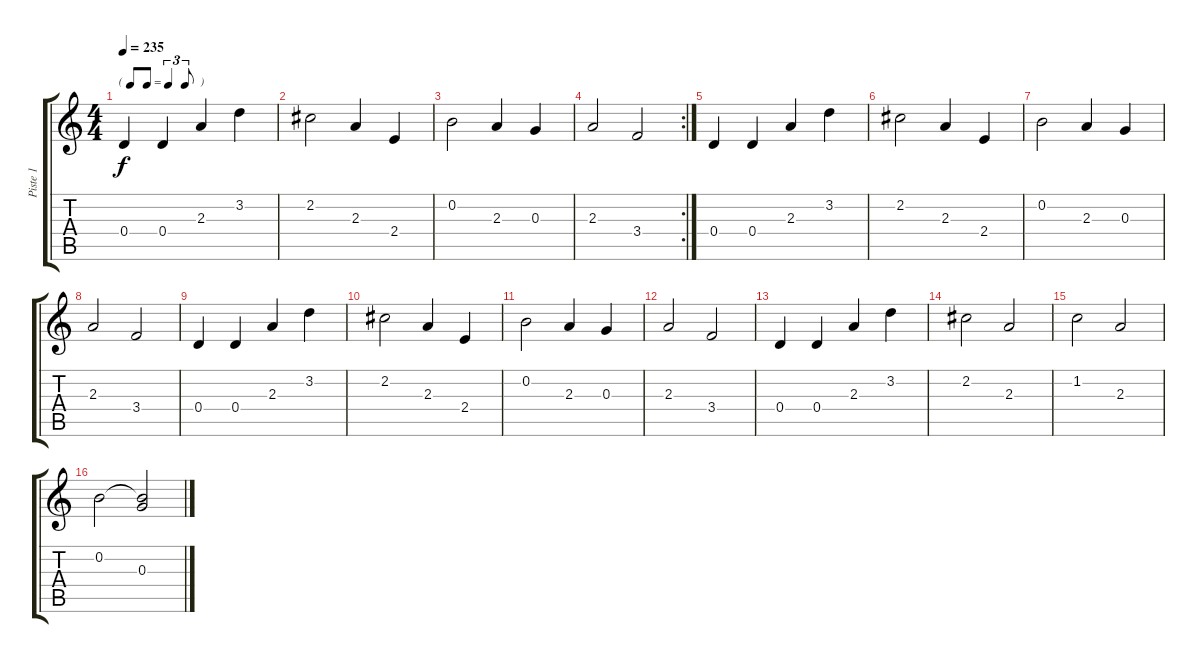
\track ("Piste 1" "Piste 1") {instrument acousticguitarnylon}
\staff {score tabs}
\tuning (E4 B3 G3 D3 A2 E2) {hide}
\ts (4 4)
\tf triplet8th
\tempo 235
\clef g2
\ks c
0.4.4{dy f instrument acousticguitarnylon} 0.4.4 2.3.4 3.2.4 |
2.2.2 2.3.4 2.4.4 |
0.2.2 2.3.4 0.3.4 |
\rc 2
2.3.2 3.4.2 |
0.4.4 0.4.4 2.3.4 3.2.4 |
2.2.2 2.3.4 2.4.4 |
0.2.2 2.3.4 0.3.4 |
2.3.2 3.4.2 |
0.4.4 0.4.4 2.3.4 3.2.4 |
2.2.2 2.3.4 2.4.4 |
0.2.2 2.3.4 0.3.4 |
2.3.2 3.4.2 |
0.4.4 0.4.4 2.3.4 3.2.4 |
2.2.2 2.3.2 |
1.2.2 2.3.2 |
0.2.2 (0.2{t} 0.3).2
